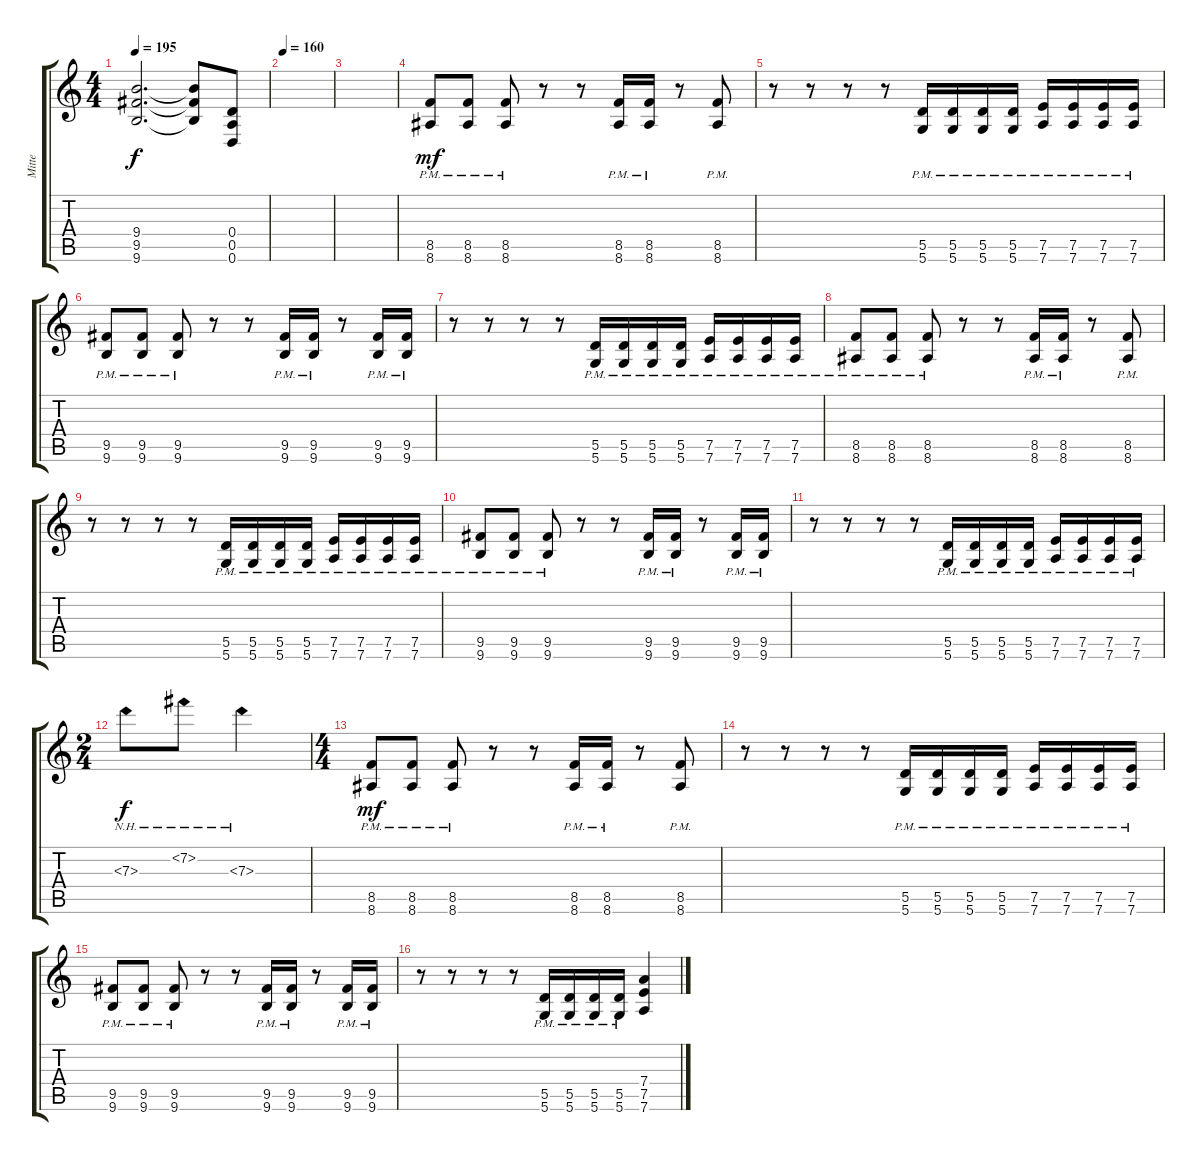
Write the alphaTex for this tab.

\track ("Mitte" "Mitte") {instrument distortionguitar}
\staff {score tabs}
\tuning (E4 B3 G3 D3 A2 D2) {hide}
\ts (4 4)
\tempo 195
\clef g2
\ks c
(9.4{t} 9.5{t} 9.6{t}).2{d dy f} (9.4{t} 9.5{t} 9.6{t}).8 (0.4 0.5 0.6).8 |
\tempo 160
|
|
(8.5{pm} 8.6{pm}).8{dy mf} (8.5{pm} 8.6{pm}).8 (8.5{pm} 8.6{pm}).8 r.8 r.8 (8.5{pm} 8.6{pm}).16 (8.5{pm} 8.6{pm}).16 r.8 (8.5{pm} 8.6{pm}).8 |
r.8 r.8 r.8 r.8 (5.5{pm} 5.6{pm}).16 (5.5{pm} 5.6{pm}).16 (5.5{pm} 5.6{pm}).16 (5.5{pm} 5.6{pm}).16 (7.5{pm} 7.6{pm}).16 (7.5{pm} 7.6{pm}).16 (7.5{pm} 7.6{pm}).16 (7.5{pm} 7.6{pm}).16 |
(9.5{pm} 9.6{pm}).8 (9.5{pm} 9.6{pm}).8 (9.5{pm} 9.6{pm}).8 r.8 r.8 (9.5{pm} 9.6{pm}).16 (9.5{pm} 9.6{pm}).16 r.8 (9.5{pm} 9.6{pm}).16 (9.5{pm} 9.6{pm}).16 |
r.8 r.8 r.8 r.8 (5.5{pm} 5.6{pm}).16 (5.5{pm} 5.6{pm}).16 (5.5{pm} 5.6{pm}).16 (5.5{pm} 5.6{pm}).16 (7.5{pm} 7.6{pm}).16 (7.5{pm} 7.6{pm}).16 (7.5{pm} 7.6{pm}).16 (7.5{pm} 7.6{pm}).16 |
(8.5{pm} 8.6{pm}).8 (8.5{pm} 8.6{pm}).8 (8.5{pm} 8.6{pm}).8 r.8 r.8 (8.5{pm} 8.6{pm}).16 (8.5{pm} 8.6{pm}).16 r.8 (8.5{pm} 8.6{pm}).8 |
r.8 r.8 r.8 r.8 (5.5{pm} 5.6{pm}).16 (5.5{pm} 5.6{pm}).16 (5.5{pm} 5.6{pm}).16 (5.5{pm} 5.6{pm}).16 (7.5{pm} 7.6{pm}).16 (7.5{pm} 7.6{pm}).16 (7.5{pm} 7.6{pm}).16 (7.5{pm} 7.6{pm}).16 |
(9.5{pm} 9.6{pm}).8 (9.5{pm} 9.6{pm}).8 (9.5{pm} 9.6{pm}).8 r.8 r.8 (9.5{pm} 9.6{pm}).16 (9.5{pm} 9.6{pm}).16 r.8 (9.5{pm} 9.6{pm}).16 (9.5{pm} 9.6{pm}).16 |
r.8 r.8 r.8 r.8 (5.5{pm} 5.6{pm}).16 (5.5{pm} 5.6{pm}).16 (5.5{pm} 5.6{pm}).16 (5.5{pm} 5.6{pm}).16 (7.5{pm} 7.6{pm}).16 (7.5{pm} 7.6{pm}).16 (7.5{pm} 7.6{pm}).16 (7.5{pm} 7.6{pm}).16 |
\ts (2 4)
7.3{nh}.8{dy f} 7.2{nh}.8 7.3{nh}.4 |
\ts (4 4)
(8.5{pm} 8.6{pm}).8{dy mf} (8.5{pm} 8.6{pm}).8 (8.5{pm} 8.6{pm}).8 r.8 r.8 (8.5{pm} 8.6{pm}).16 (8.5{pm} 8.6{pm}).16 r.8 (8.5{pm} 8.6{pm}).8 |
r.8 r.8 r.8 r.8 (5.5{pm} 5.6{pm}).16 (5.5{pm} 5.6{pm}).16 (5.5{pm} 5.6{pm}).16 (5.5{pm} 5.6{pm}).16 (7.5{pm} 7.6{pm}).16 (7.5{pm} 7.6{pm}).16 (7.5{pm} 7.6{pm}).16 (7.5{pm} 7.6{pm}).16 |
(9.5{pm} 9.6{pm}).8 (9.5{pm} 9.6{pm}).8 (9.5{pm} 9.6{pm}).8 r.8 r.8 (9.5{pm} 9.6{pm}).16 (9.5{pm} 9.6{pm}).16 r.8 (9.5{pm} 9.6{pm}).16 (9.5{pm} 9.6{pm}).16 |
r.8 r.8 r.8 r.8 (5.5{pm} 5.6{pm}).16 (5.5{pm} 5.6{pm}).16 (5.5{pm} 5.6{pm}).16 (5.5{pm} 5.6{pm}).16 (7.4 7.5 7.6).4
